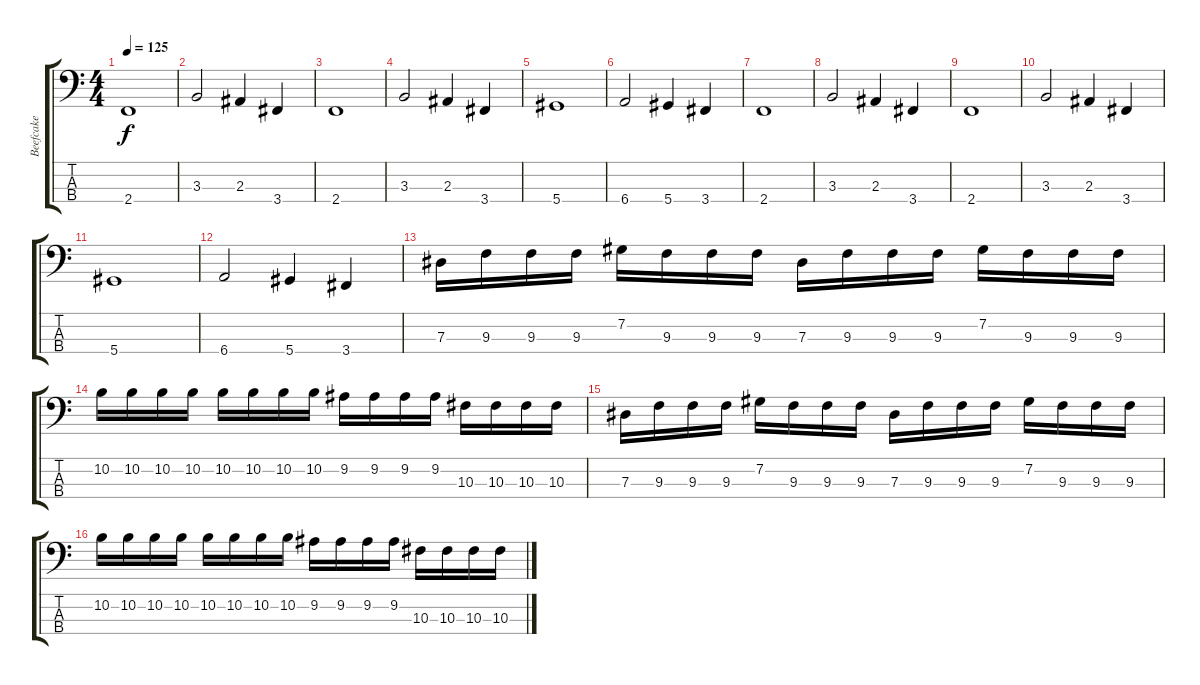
\track ("Beefcake" "Beefcake") {instrument electricbasspick}
\staff {score tabs}
\tuning (Gb2 Db2 Ab1 Eb1) {hide}
\ts (4 4)
\tempo 125
\clef f4
\ks c
2.4.1{dy f} |
3.3.2 2.3.4 3.4.4 |
2.4.1 |
3.3.2 2.3.4 3.4.4 |
5.4.1 |
6.4.2 5.4.4 3.4.4 |
2.4.1 |
3.3.2 2.3.4 3.4.4 |
2.4.1 |
3.3.2 2.3.4 3.4.4 |
5.4.1 |
6.4.2 5.4.4 3.4.4 |
7.3.16 9.3.16 9.3.16 9.3.16 7.2.16 9.3.16 9.3.16 9.3.16 7.3.16 9.3.16 9.3.16 9.3.16 7.2.16 9.3.16 9.3.16 9.3.16 |
10.2.16 10.2.16 10.2.16 10.2.16 10.2.16 10.2.16 10.2.16 10.2.16 9.2.16 9.2.16 9.2.16 9.2.16 10.3.16 10.3.16 10.3.16 10.3.16 |
7.3.16 9.3.16 9.3.16 9.3.16 7.2.16 9.3.16 9.3.16 9.3.16 7.3.16 9.3.16 9.3.16 9.3.16 7.2.16 9.3.16 9.3.16 9.3.16 |
10.2.16 10.2.16 10.2.16 10.2.16 10.2.16 10.2.16 10.2.16 10.2.16 9.2.16 9.2.16 9.2.16 9.2.16 10.3.16 10.3.16 10.3.16 10.3.16
